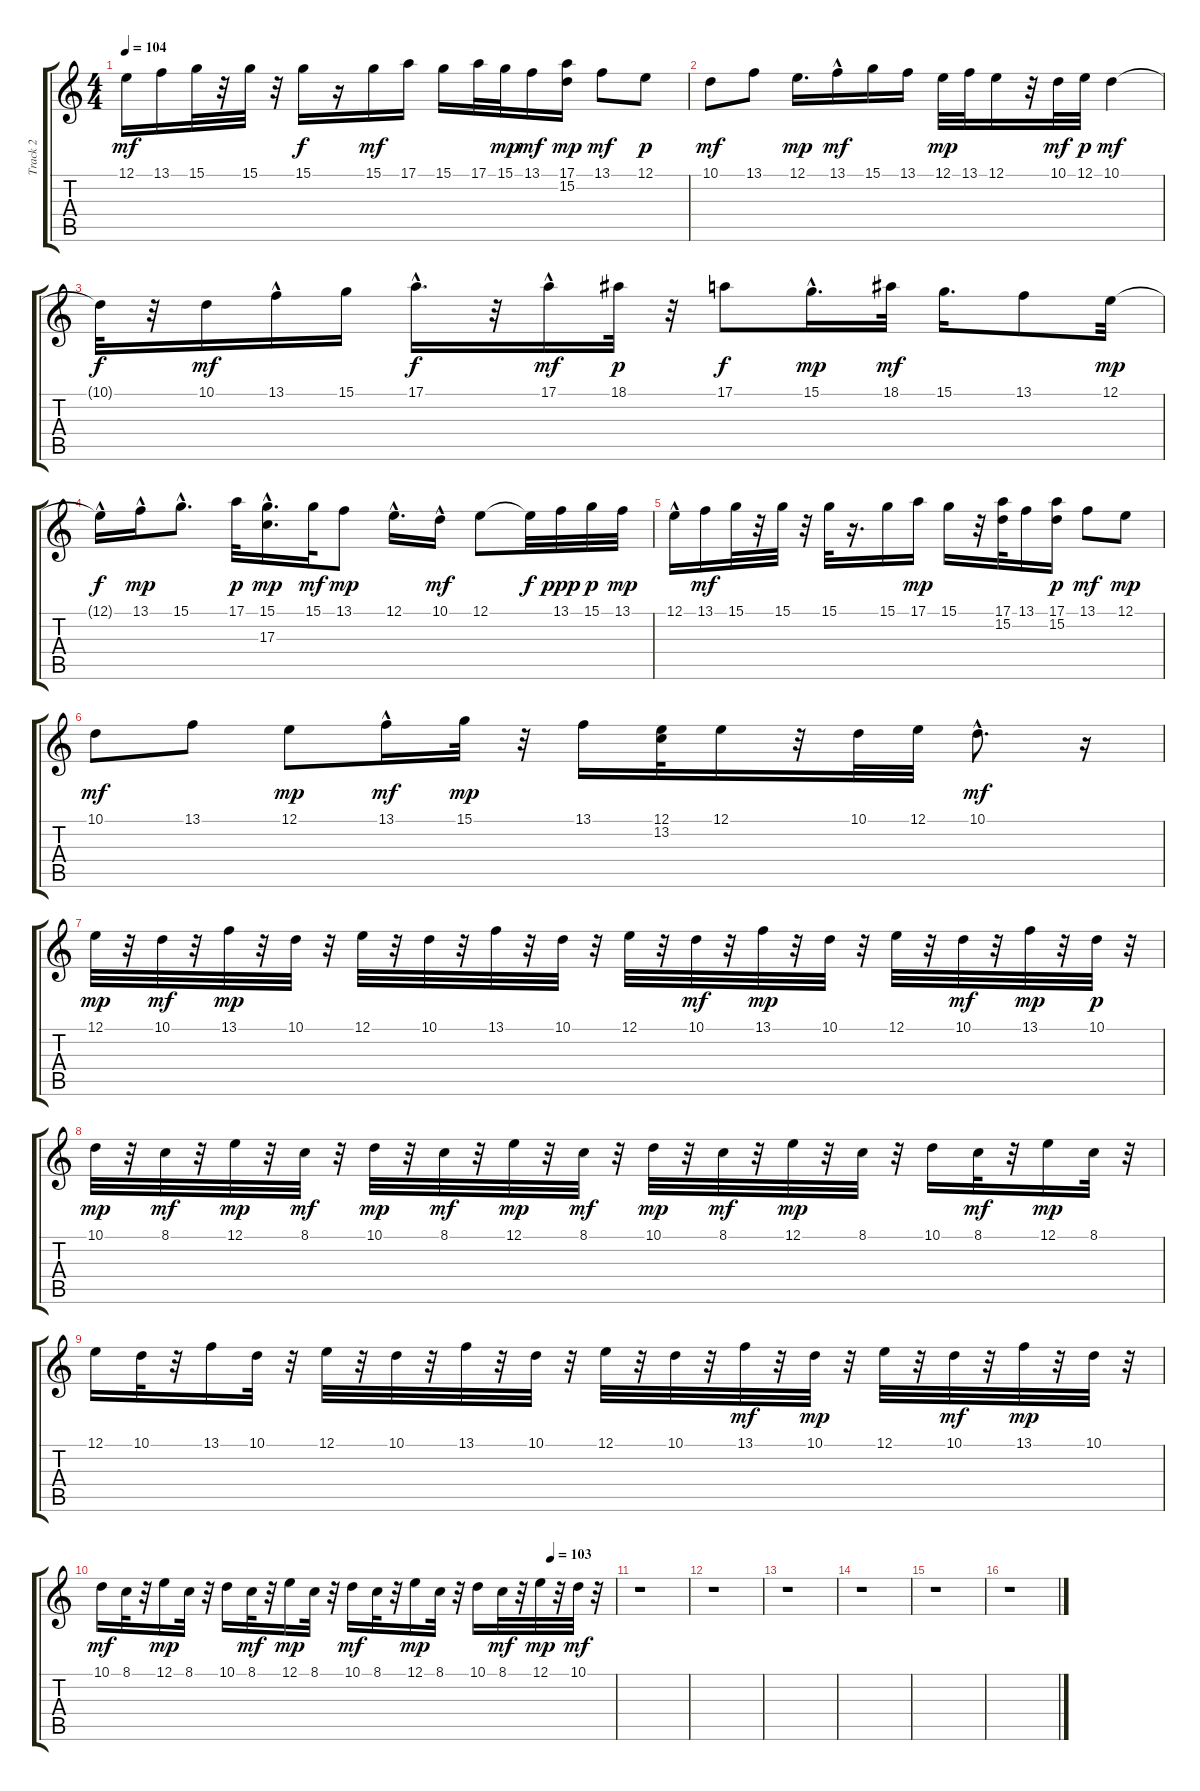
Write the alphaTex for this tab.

\track ("Track 2" "Track 2") {instrument bagpipe}
\staff {score tabs}
\tuning (E4 B3 G3 D3 A2 E2) {hide}
\ts (4 4)
\tempo 104
\clef g2
\ks c
12.1.16{dy mf} 13.1.16 15.1.32 r.32 15.1.32 r.32 15.1.16{dy f} r.16 15.1.16{dy mf} 17.1.16 15.1.16 17.1.32 15.1.32{dy mp} 13.1.16{dy mf} (17.1 15.2).16{dy mp} 13.1.8{dy mf} 12.1.8{dy p} |
10.1.8{dy mf} 13.1.8 12.1.16{d dy mp} 13.1{hac}.16{dy mf} 15.1.16 13.1.16 12.1.32{dy mp} 13.1.32 12.1.16 r.32 10.1.32{dy mf} 12.1.32{dy p} 10.1.4{dy mf} |
10.1{t}.32{dy f} r.32 10.1.16{dy mf} 13.1{hac}.16 15.1.16 17.1{hac}.16{d dy f} r.32 17.1{hac}.16{dy mf} 18.1.32{dy p} r.32 17.1.8{dy f} 15.1{hac}.16{d dy mp} 18.1.32{dy mf} 15.1.16{d} 13.1.8 12.1.32{dy mp} |
12.1{hac t}.16{dy f} 13.1{hac}.16{dy mp} 15.1{hac}.8{d} 17.1.32{dy p} (15.1 17.3{hac}).16{d dy mp} 15.1.32{dy mf} 13.1.8{dy mp} 12.1{hac}.16{d} 10.1{hac}.16{dy mf} 12.1.8 12.1{t}.32{dy f} 13.1.32{dy ppp} 15.1.32{dy p} 13.1.32{dy mp} |
12.1{hac}.16 13.1.16{dy mf} 15.1.32 r.32 15.1.32 r.32 15.1.32 r.16{d} 15.1.16 17.1.16{dy mp} 15.1.16 r.32 (17.1 15.2).32 13.1.16 (17.1 15.2).16{dy p} 13.1.8{dy mf} 12.1.8{dy mp} |
10.1.8{dy mf} 13.1.8 12.1.8{dy mp} 13.1{hac}.16{dy mf} 15.1.32{dy mp} r.32 13.1.16 (12.1 13.2).32 12.1.16 r.32 10.1.32 12.1.32 10.1{hac}.8{d dy mf} r.16 |
12.1.32{dy mp} r.32 10.1.32{dy mf} r.32 13.1.32{dy mp} r.32 10.1.32 r.32 12.1.32 r.32 10.1.32 r.32 13.1.32 r.32 10.1.32 r.32 12.1.32 r.32 10.1.32{dy mf} r.32 13.1.32{dy mp} r.32 10.1.32 r.32 12.1.32 r.32 10.1.32{dy mf} r.32 13.1.32{dy mp} r.32 10.1.32{dy p} r.32 |
10.1.32{dy mp} r.32 8.1.32{dy mf} r.32 12.1.32{dy mp} r.32 8.1.32{dy mf} r.32 10.1.32{dy mp} r.32 8.1.32{dy mf} r.32 12.1.32{dy mp} r.32 8.1.32{dy mf} r.32 10.1.32{dy mp} r.32 8.1.32{dy mf} r.32 12.1.32{dy mp} r.32 8.1.32 r.32 10.1.16 8.1.32{dy mf} r.32 12.1.16{dy mp} 8.1.32 r.32 |
12.1.16 10.1.32 r.32 13.1.16 10.1.32 r.32 12.1.32 r.32 10.1.32 r.32 13.1.32 r.32 10.1.32 r.32 12.1.32 r.32 10.1.32 r.32 13.1.32{dy mf} r.32 10.1.32{dy mp} r.32 12.1.32 r.32 10.1.32{dy mf} r.32 13.1.32{dy mp} r.32 10.1.32 r.32 |
\tempo (103 0.875)
10.1.16{dy mf} 8.1.32 r.32 12.1.16{dy mp} 8.1.32 r.32 10.1.16 8.1.32{dy mf} r.32 12.1.16{dy mp} 8.1.32 r.32 10.1.16{dy mf} 8.1.32 r.32 12.1.16{dy mp} 8.1.32 r.32 10.1.16 8.1.32{dy mf} r.32 12.1.32{dy mp} r.32 10.1.32{dy mf} r.32 |
r.1 |
r.1 |
r.1 |
r.1 |
r.1 |
r.1
